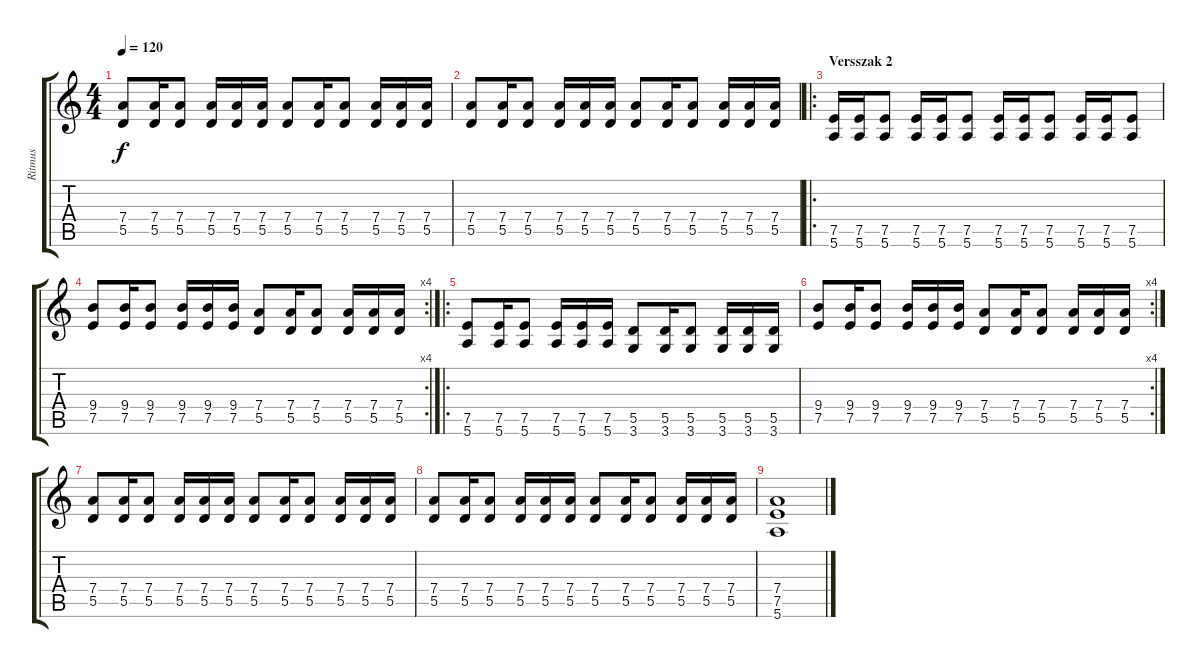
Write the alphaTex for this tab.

\track ("Ritmus" "Ritmus") {instrument distortionguitar}
\staff {score tabs}
\tuning (E4 B3 G3 D3 A2 E2) {hide}
\ts (4 4)
\tempo 120
\clef g2
\ks c
(7.4 5.5).8{dy f} (7.4 5.5).16 (7.4 5.5).8 (7.4 5.5).16 (7.4 5.5).16 (7.4 5.5).16 (7.4 5.5).8 (7.4 5.5).16 (7.4 5.5).8 (7.4 5.5).16 (7.4 5.5).16 (7.4 5.5).16 |
(7.4 5.5).8 (7.4 5.5).16 (7.4 5.5).8 (7.4 5.5).16 (7.4 5.5).16 (7.4 5.5).16 (7.4 5.5).8 (7.4 5.5).16 (7.4 5.5).8 (7.4 5.5).16 (7.4 5.5).16 (7.4 5.5).16 |
\ro
\section ("" "Versszak 2")
(7.5 5.6).16 (7.5 5.6).16 (7.5 5.6).8 (7.5 5.6).16 (7.5 5.6).16 (7.5 5.6).8 (7.5 5.6).16 (7.5 5.6).16 (7.5 5.6).8 (7.5 5.6).16 (7.5 5.6).16 (7.5 5.6).8 |
\rc 4
(9.4 7.5).8 (9.4 7.5).16 (9.4 7.5).8 (9.4 7.5).16 (9.4 7.5).16 (9.4 7.5).16 (7.4 5.5).8 (7.4 5.5).16 (7.4 5.5).8 (7.4 5.5).16 (7.4 5.5).16 (7.4 5.5).16 |
\ro
(7.5 5.6).8 (7.5 5.6).16 (7.5 5.6).8 (7.5 5.6).16 (7.5 5.6).16 (7.5 5.6).16 (5.5 3.6).8 (5.5 3.6).16 (5.5 3.6).8 (5.5 3.6).16 (5.5 3.6).16 (5.5 3.6).16 |
\rc 4
(9.4 7.5).8 (9.4 7.5).16 (9.4 7.5).8 (9.4 7.5).16 (9.4 7.5).16 (9.4 7.5).16 (7.4 5.5).8 (7.4 5.5).16 (7.4 5.5).8 (7.4 5.5).16 (7.4 5.5).16 (7.4 5.5).16 |
(7.4 5.5).8 (7.4 5.5).16 (7.4 5.5).8 (7.4 5.5).16 (7.4 5.5).16 (7.4 5.5).16 (7.4 5.5).8 (7.4 5.5).16 (7.4 5.5).8 (7.4 5.5).16 (7.4 5.5).16 (7.4 5.5).16 |
(7.4 5.5).8 (7.4 5.5).16 (7.4 5.5).8 (7.4 5.5).16 (7.4 5.5).16 (7.4 5.5).16 (7.4 5.5).8 (7.4 5.5).16 (7.4 5.5).8 (7.4 5.5).16 (7.4 5.5).16 (7.4 5.5).16 |
(7.4 7.5 5.6).1
